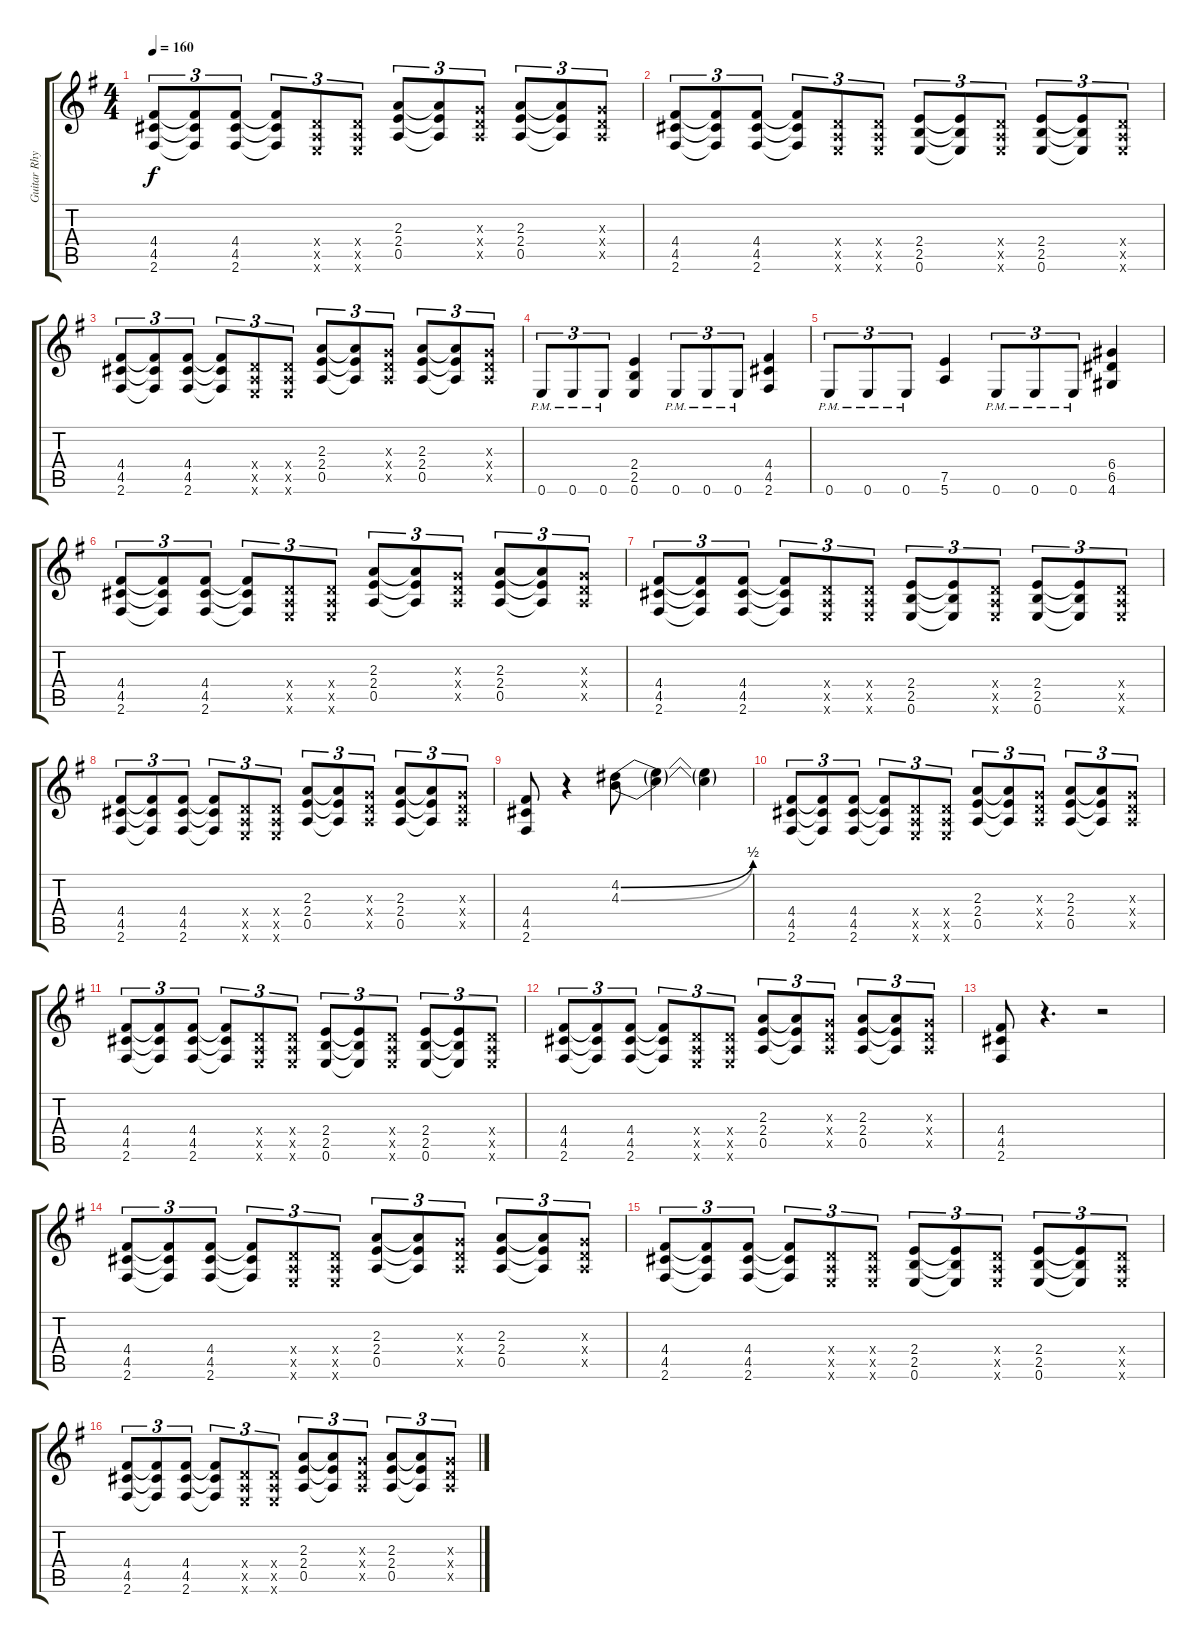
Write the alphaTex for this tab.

\track ("Guitar Rhythm" "Guitar Rhy") {instrument overdrivenguitar}
\staff {score tabs}
\tuning (E4 B3 G3 D3 A2 E2) {hide}
\ts (4 4)
\tempo 160
\clef g2
\ks g
(4.4 4.5 2.6).8{tu (3 2) dy f} (4.4{t} 4.5{t} 2.6{t}).8{tu (3 2)} (4.4 4.5 2.6).8{tu (3 2)} (4.4{t} 4.5{t} 2.6{t}).8{tu (3 2)} (0.4{x} 0.5{x} 0.6{x}).8{tu (3 2)} (0.4{x} 0.5{x} 0.6{x}).8{tu (3 2)} (2.3 2.4 0.5).8{tu (3 2)} (2.3{t} 2.4{t} 0.5{t}).8{tu (3 2)} (0.3{x} 0.4{x} 0.5{x}).8{tu (3 2)} (2.3 2.4 0.5).8{tu (3 2)} (2.3{t} 2.4{t} 0.5{t}).8{tu (3 2)} (0.3{x} 0.4{x} 0.5{x}).8{tu (3 2)} |
(4.4 4.5 2.6).8{tu (3 2)} (4.4{t} 4.5{t} 2.6{t}).8{tu (3 2)} (4.4 4.5 2.6).8{tu (3 2)} (4.4{t} 4.5{t} 2.6{t}).8{tu (3 2)} (0.4{x} 0.5{x} 0.6{x}).8{tu (3 2)} (0.4{x} 0.5{x} 0.6{x}).8{tu (3 2)} (2.4 2.5 0.6).8{tu (3 2)} (2.4{t} 2.5{t} 0.6{t}).8{tu (3 2)} (0.4{x} 0.5{x} 0.6{x}).8{tu (3 2)} (2.4 2.5 0.6).8{tu (3 2)} (2.4{t} 2.5{t} 0.6{t}).8{tu (3 2)} (0.4{x} 0.5{x} 0.6{x}).8{tu (3 2)} |
(4.4 4.5 2.6).8{tu (3 2)} (4.4{t} 4.5{t} 2.6{t}).8{tu (3 2)} (4.4 4.5 2.6).8{tu (3 2)} (4.4{t} 4.5{t} 2.6{t}).8{tu (3 2)} (0.4{x} 0.5{x} 0.6{x}).8{tu (3 2)} (0.4{x} 0.5{x} 0.6{x}).8{tu (3 2)} (2.3 2.4 0.5).8{tu (3 2)} (2.3{t} 2.4{t} 0.5{t}).8{tu (3 2)} (0.3{x} 0.4{x} 0.5{x}).8{tu (3 2)} (2.3 2.4 0.5).8{tu (3 2)} (2.3{t} 2.4{t} 0.5{t}).8{tu (3 2)} (0.3{x} 0.4{x} 0.5{x}).8{tu (3 2)} |
0.6{pm}.8{tu (3 2)} 0.6{pm}.8{tu (3 2)} 0.6{pm}.8{tu (3 2)} (2.4 2.5 0.6).4 0.6{pm}.8{tu (3 2)} 0.6{pm}.8{tu (3 2)} 0.6{pm}.8{tu (3 2)} (4.4 4.5 2.6).4 |
0.6{pm}.8{tu (3 2)} 0.6{pm}.8{tu (3 2)} 0.6{pm}.8{tu (3 2)} (7.5 5.6).4 0.6{pm}.8{tu (3 2)} 0.6{pm}.8{tu (3 2)} 0.6{pm}.8{tu (3 2)} (6.4 6.5 4.6).4 |
(4.4 4.5 2.6).8{tu (3 2)} (4.4{t} 4.5{t} 2.6{t}).8{tu (3 2)} (4.4 4.5 2.6).8{tu (3 2)} (4.4{t} 4.5{t} 2.6{t}).8{tu (3 2)} (0.4{x} 0.5{x} 0.6{x}).8{tu (3 2)} (0.4{x} 0.5{x} 0.6{x}).8{tu (3 2)} (2.3 2.4 0.5).8{tu (3 2)} (2.3{t} 2.4{t} 0.5{t}).8{tu (3 2)} (0.3{x} 0.4{x} 0.5{x}).8{tu (3 2)} (2.3 2.4 0.5).8{tu (3 2)} (2.3{t} 2.4{t} 0.5{t}).8{tu (3 2)} (0.3{x} 0.4{x} 0.5{x}).8{tu (3 2)} |
(4.4 4.5 2.6).8{tu (3 2)} (4.4{t} 4.5{t} 2.6{t}).8{tu (3 2)} (4.4 4.5 2.6).8{tu (3 2)} (4.4{t} 4.5{t} 2.6{t}).8{tu (3 2)} (0.4{x} 0.5{x} 0.6{x}).8{tu (3 2)} (0.4{x} 0.5{x} 0.6{x}).8{tu (3 2)} (2.4 2.5 0.6).8{tu (3 2)} (2.4{t} 2.5{t} 0.6{t}).8{tu (3 2)} (0.4{x} 0.5{x} 0.6{x}).8{tu (3 2)} (2.4 2.5 0.6).8{tu (3 2)} (2.4{t} 2.5{t} 0.6{t}).8{tu (3 2)} (0.4{x} 0.5{x} 0.6{x}).8{tu (3 2)} |
(4.4 4.5 2.6).8{tu (3 2)} (4.4{t} 4.5{t} 2.6{t}).8{tu (3 2)} (4.4 4.5 2.6).8{tu (3 2)} (4.4{t} 4.5{t} 2.6{t}).8{tu (3 2)} (0.4{x} 0.5{x} 0.6{x}).8{tu (3 2)} (0.4{x} 0.5{x} 0.6{x}).8{tu (3 2)} (2.3 2.4 0.5).8{tu (3 2)} (2.3{t} 2.4{t} 0.5{t}).8{tu (3 2)} (0.3{x} 0.4{x} 0.5{x}).8{tu (3 2)} (2.3 2.4 0.5).8{tu (3 2)} (2.3{t} 2.4{t} 0.5{t}).8{tu (3 2)} (0.3{x} 0.4{x} 0.5{x}).8{tu (3 2)} |
(4.4 4.5 2.6).8 r.4 (4.2{be (bend 0 0 60 2)} 4.3{be (bend 0 0 60 2)}).8 (4.2{t} 4.3{t}).4 (4.2{t} 4.3{t}).4 |
(4.4 4.5 2.6).8{tu (3 2)} (4.4{t} 4.5{t} 2.6{t}).8{tu (3 2)} (4.4 4.5 2.6).8{tu (3 2)} (4.4{t} 4.5{t} 2.6{t}).8{tu (3 2)} (0.4{x} 0.5{x} 0.6{x}).8{tu (3 2)} (0.4{x} 0.5{x} 0.6{x}).8{tu (3 2)} (2.3 2.4 0.5).8{tu (3 2)} (2.3{t} 2.4{t} 0.5{t}).8{tu (3 2)} (0.3{x} 0.4{x} 0.5{x}).8{tu (3 2)} (2.3 2.4 0.5).8{tu (3 2)} (2.3{t} 2.4{t} 0.5{t}).8{tu (3 2)} (0.3{x} 0.4{x} 0.5{x}).8{tu (3 2)} |
(4.4 4.5 2.6).8{tu (3 2)} (4.4{t} 4.5{t} 2.6{t}).8{tu (3 2)} (4.4 4.5 2.6).8{tu (3 2)} (4.4{t} 4.5{t} 2.6{t}).8{tu (3 2)} (0.4{x} 0.5{x} 0.6{x}).8{tu (3 2)} (0.4{x} 0.5{x} 0.6{x}).8{tu (3 2)} (2.4 2.5 0.6).8{tu (3 2)} (2.4{t} 2.5{t} 0.6{t}).8{tu (3 2)} (0.4{x} 0.5{x} 0.6{x}).8{tu (3 2)} (2.4 2.5 0.6).8{tu (3 2)} (2.4{t} 2.5{t} 0.6{t}).8{tu (3 2)} (0.4{x} 0.5{x} 0.6{x}).8{tu (3 2)} |
(4.4 4.5 2.6).8{tu (3 2)} (4.4{t} 4.5{t} 2.6{t}).8{tu (3 2)} (4.4 4.5 2.6).8{tu (3 2)} (4.4{t} 4.5{t} 2.6{t}).8{tu (3 2)} (0.4{x} 0.5{x} 0.6{x}).8{tu (3 2)} (0.4{x} 0.5{x} 0.6{x}).8{tu (3 2)} (2.3 2.4 0.5).8{tu (3 2)} (2.3{t} 2.4{t} 0.5{t}).8{tu (3 2)} (0.3{x} 0.4{x} 0.5{x}).8{tu (3 2)} (2.3 2.4 0.5).8{tu (3 2)} (2.3{t} 2.4{t} 0.5{t}).8{tu (3 2)} (0.3{x} 0.4{x} 0.5{x}).8{tu (3 2)} |
(4.4 4.5 2.6).8 r.4{d} r.2 |
(4.4 4.5 2.6).8{tu (3 2)} (4.4{t} 4.5{t} 2.6{t}).8{tu (3 2)} (4.4 4.5 2.6).8{tu (3 2)} (4.4{t} 4.5{t} 2.6{t}).8{tu (3 2)} (0.4{x} 0.5{x} 0.6{x}).8{tu (3 2)} (0.4{x} 0.5{x} 0.6{x}).8{tu (3 2)} (2.3 2.4 0.5).8{tu (3 2)} (2.3{t} 2.4{t} 0.5{t}).8{tu (3 2)} (0.3{x} 0.4{x} 0.5{x}).8{tu (3 2)} (2.3 2.4 0.5).8{tu (3 2)} (2.3{t} 2.4{t} 0.5{t}).8{tu (3 2)} (0.3{x} 0.4{x} 0.5{x}).8{tu (3 2)} |
(4.4 4.5 2.6).8{tu (3 2)} (4.4{t} 4.5{t} 2.6{t}).8{tu (3 2)} (4.4 4.5 2.6).8{tu (3 2)} (4.4{t} 4.5{t} 2.6{t}).8{tu (3 2)} (0.4{x} 0.5{x} 0.6{x}).8{tu (3 2)} (0.4{x} 0.5{x} 0.6{x}).8{tu (3 2)} (2.4 2.5 0.6).8{tu (3 2)} (2.4{t} 2.5{t} 0.6{t}).8{tu (3 2)} (0.4{x} 0.5{x} 0.6{x}).8{tu (3 2)} (2.4 2.5 0.6).8{tu (3 2)} (2.4{t} 2.5{t} 0.6{t}).8{tu (3 2)} (0.4{x} 0.5{x} 0.6{x}).8{tu (3 2)} |
(4.4 4.5 2.6).8{tu (3 2)} (4.4{t} 4.5{t} 2.6{t}).8{tu (3 2)} (4.4 4.5 2.6).8{tu (3 2)} (4.4{t} 4.5{t} 2.6{t}).8{tu (3 2)} (0.4{x} 0.5{x} 0.6{x}).8{tu (3 2)} (0.4{x} 0.5{x} 0.6{x}).8{tu (3 2)} (2.3 2.4 0.5).8{tu (3 2)} (2.3{t} 2.4{t} 0.5{t}).8{tu (3 2)} (0.3{x} 0.4{x} 0.5{x}).8{tu (3 2)} (2.3 2.4 0.5).8{tu (3 2)} (2.3{t} 2.4{t} 0.5{t}).8{tu (3 2)} (0.3{x} 0.4{x} 0.5{x}).8{tu (3 2)}
